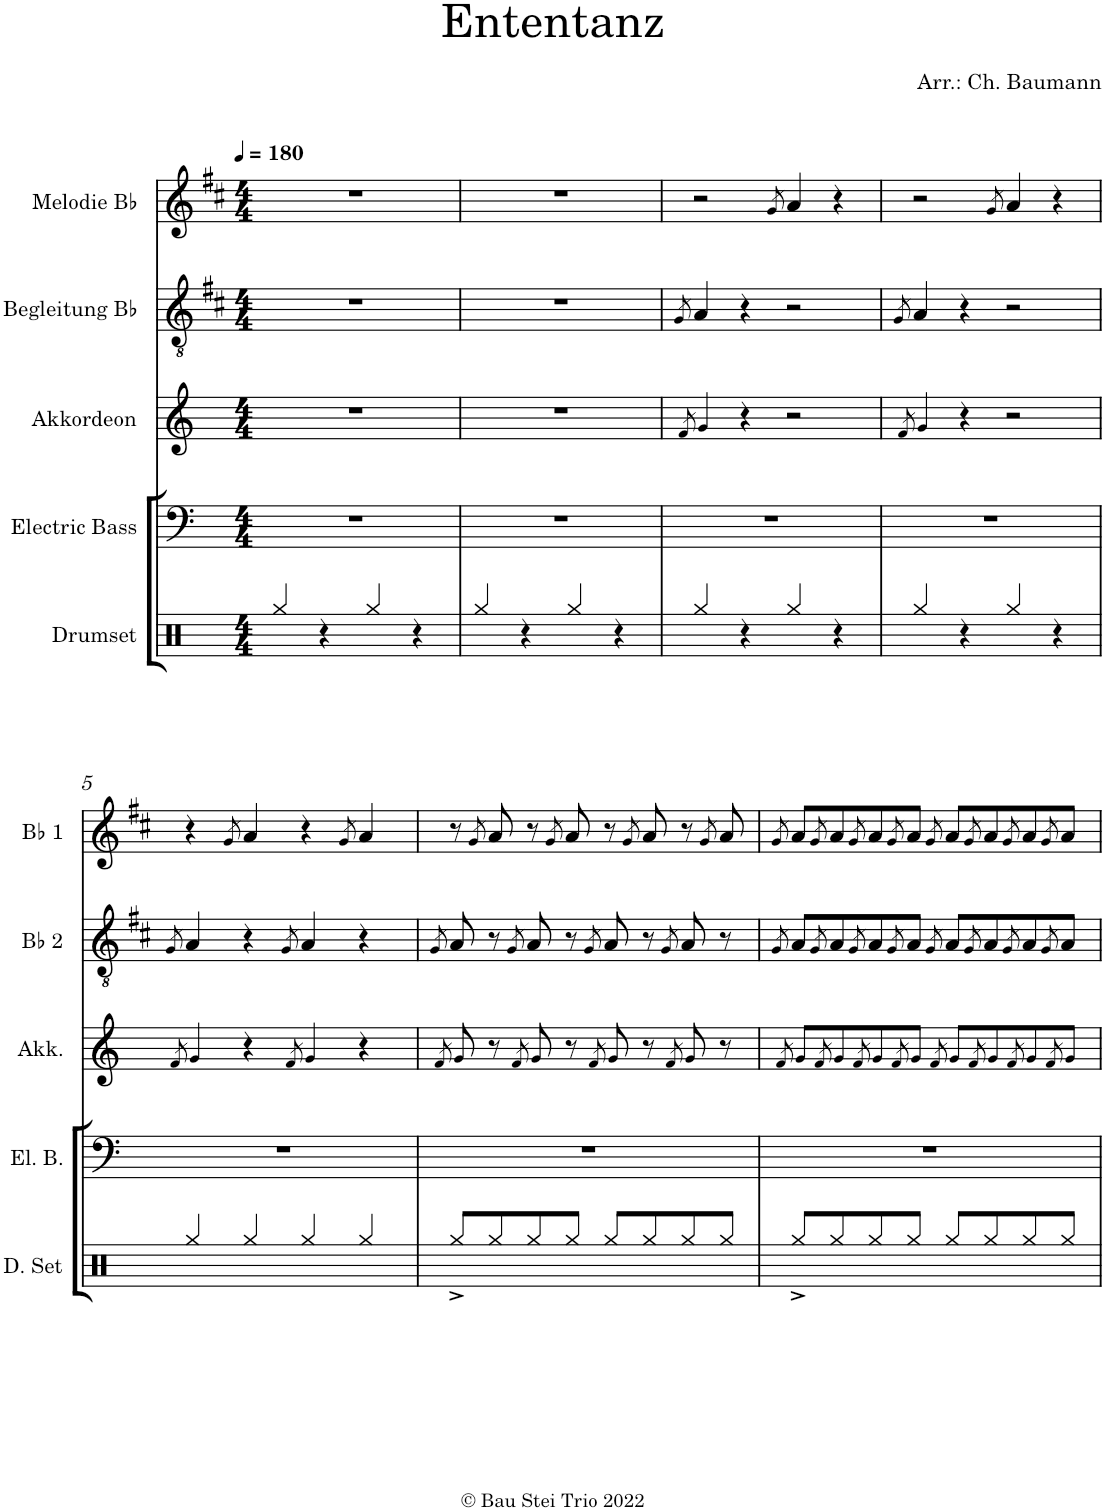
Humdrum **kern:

**kern	**kern	**kern	**kern	**kern
*part5	*part4	*part3	*part2	*part1
*staff5	*staff4	*staff3	*staff2	*staff1
*I"Drumset	*I"Electric Bass	*I"Akkordeon	*I"Begleitung Bb	*I"Melodie Bb
*I'D. Set	*I'El. B.	*I'Akk.	*I'Bb 2	*I'Bb 1
*clefX	*clefF4	*clefG2	*clefGv2	*clefG2
*	*Trd7c12	*	*Trd1c2	*Trd1c2
*k[]	*k[]	*k[]	*k[f#c#]	*k[f#c#]
*M4/4	*M4/4	*M4/4	*M4/4	*M4/4
*MM180	*MM180	*MM180	*MM180	*MM180
=1	=1	=1	=1	=1
4Rgg/	1r	1r	1r	1r
4r	.	.	.	.
4Rgg/	.	.	.	.
4r	.	.	.	.
=2	=2	=2	=2	=2
4Rgg/	1r	1r	1r	1r
4r	.	.	.	.
4Rgg/	.	.	.	.
4r	.	.	.	.
=3	=3	=3	=3	=3
.	.	8qf/	8qG/	.
4Rgg/	1r	4g!/	4A/	2r
4r	.	4r	4r	.
.	.	.	.	8qg/
4Rgg/	.	2r	2r	4a/
4r	.	.	.	4r
=4	=4	=4	=4	=4
.	.	8qf/	8qG/	.
4Rgg/	1r	4g!/	4A/	2r
4r	.	4r	4r	.
.	.	.	.	8qg/
4Rgg/	.	2r	2r	4a/
4r	.	.	.	4r
!!LO:LB:g=z
=5	=5	=5	=5	=5
.	.	8qf/	8qG/	.
4Rgg/	1r	4g!/	4A/	4r
.	.	.	.	8qg/
4Rgg/	.	4r	4r	4a/
.	.	8qf/	8qG/	.
4Rgg/	.	4g!/	4A/	4r
.	.	.	.	8qg/
4Rgg/	.	4r	4r	4a/
=6	=6	=6	=6	=6
.	.	8qf/	8qG/	.
8Rgg^/L	1r	8g!/	8A/	8r
.	.	.	.	8qg/
8Rgg/	.	8r	8r	8a/
.	.	8qf/	8qG/	.
8Rgg/	.	8g!/	8A/	8r
.	.	.	.	8qg/
8Rgg/J	.	8r	8r	8a/
.	.	8qf/	8qG/	.
8Rgg/L	.	8g!/	8A/	8r
.	.	.	.	8qg/
8Rgg/	.	8r	8r	8a/
.	.	8qf/	8qG/	.
8Rgg/	.	8g!/	8A/	8r
.	.	.	.	8qg/
8Rgg/J	.	8r	8r	8a/
=7	=7	=7	=7	=7
.	.	8qf/	8qG/	8qg/
8Rgg^/L	1r	8g!/L	8A/L	8a/L
.	.	8qf/	8qG/	8qg/
8Rgg/	.	8g!/	8A/	8a/
.	.	8qf/	8qG/	8qg/
8Rgg/	.	8g!/	8A/	8a/
.	.	8qf/	8qG/	8qg/
8Rgg/J	.	8g!/J	8A/J	8a/J
.	.	8qf/	8qG/	8qg/
8Rgg/L	.	8g!/L	8A/L	8a/L
.	.	8qf/	8qG/	8qg/
8Rgg/	.	8g!/	8A/	8a/
.	.	8qf/	8qG/	8qg/
8Rgg/	.	8g!/	8A/	8a/
.	.	8qf/	8qG/	8qg/
8Rgg/J	.	8g!/J	8A/J	8a/J
=	=	=	=	=
*-	*-	*-	*-	*-
